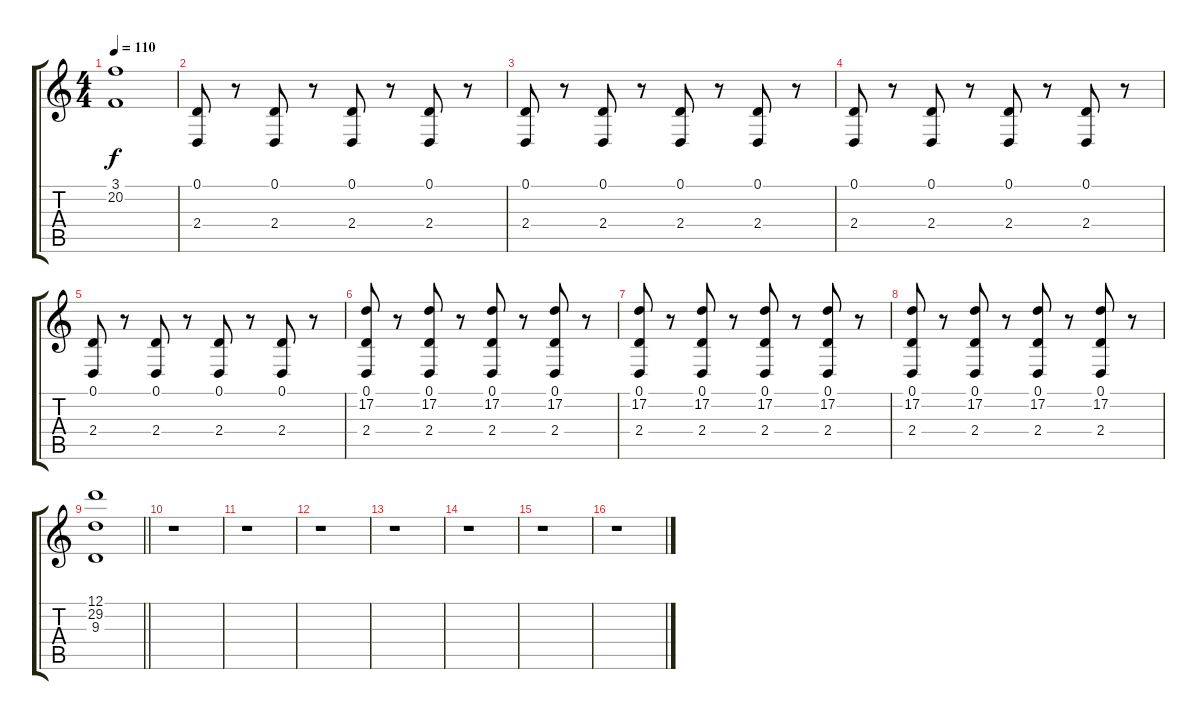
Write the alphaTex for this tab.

\track "" {instrument choiraahs}
\staff {score tabs}
\tuning (D4 A3 F3 C3 G2 D2) {hide}
\ts (4 4)
\tempo 110
\clef g2
\ks c
(3.1{t} 20.2{t}).1{dy f} |
(0.1 2.4).8 r.8 (0.1 2.4).8 r.8 (0.1 2.4).8 r.8 (0.1 2.4).8 r.8 |
(0.1 2.4).8 r.8 (0.1 2.4).8 r.8 (0.1 2.4).8 r.8 (0.1 2.4).8 r.8 |
(0.1 2.4).8 r.8 (0.1 2.4).8 r.8 (0.1 2.4).8 r.8 (0.1 2.4).8 r.8 |
(0.1 2.4).8 r.8 (0.1 2.4).8 r.8 (0.1 2.4).8 r.8 (0.1 2.4).8 r.8 |
(0.1 17.2 2.4).8 r.8 (0.1 17.2 2.4).8 r.8 (0.1 17.2 2.4).8 r.8 (0.1 17.2 2.4).8 r.8 |
(0.1 17.2 2.4).8 r.8 (0.1 17.2 2.4).8 r.8 (0.1 17.2 2.4).8 r.8 (0.1 17.2 2.4).8 r.8 |
(0.1 17.2 2.4).8 r.8 (0.1 17.2 2.4).8 r.8 (0.1 17.2 2.4).8 r.8 (0.1 17.2 2.4).8 r.8 |
\barLineRight lightlight
(12.1 29.2 9.3).1 |
r.1 |
r.1 |
r.1 |
r.1 |
r.1 |
r.1 |
r.1
